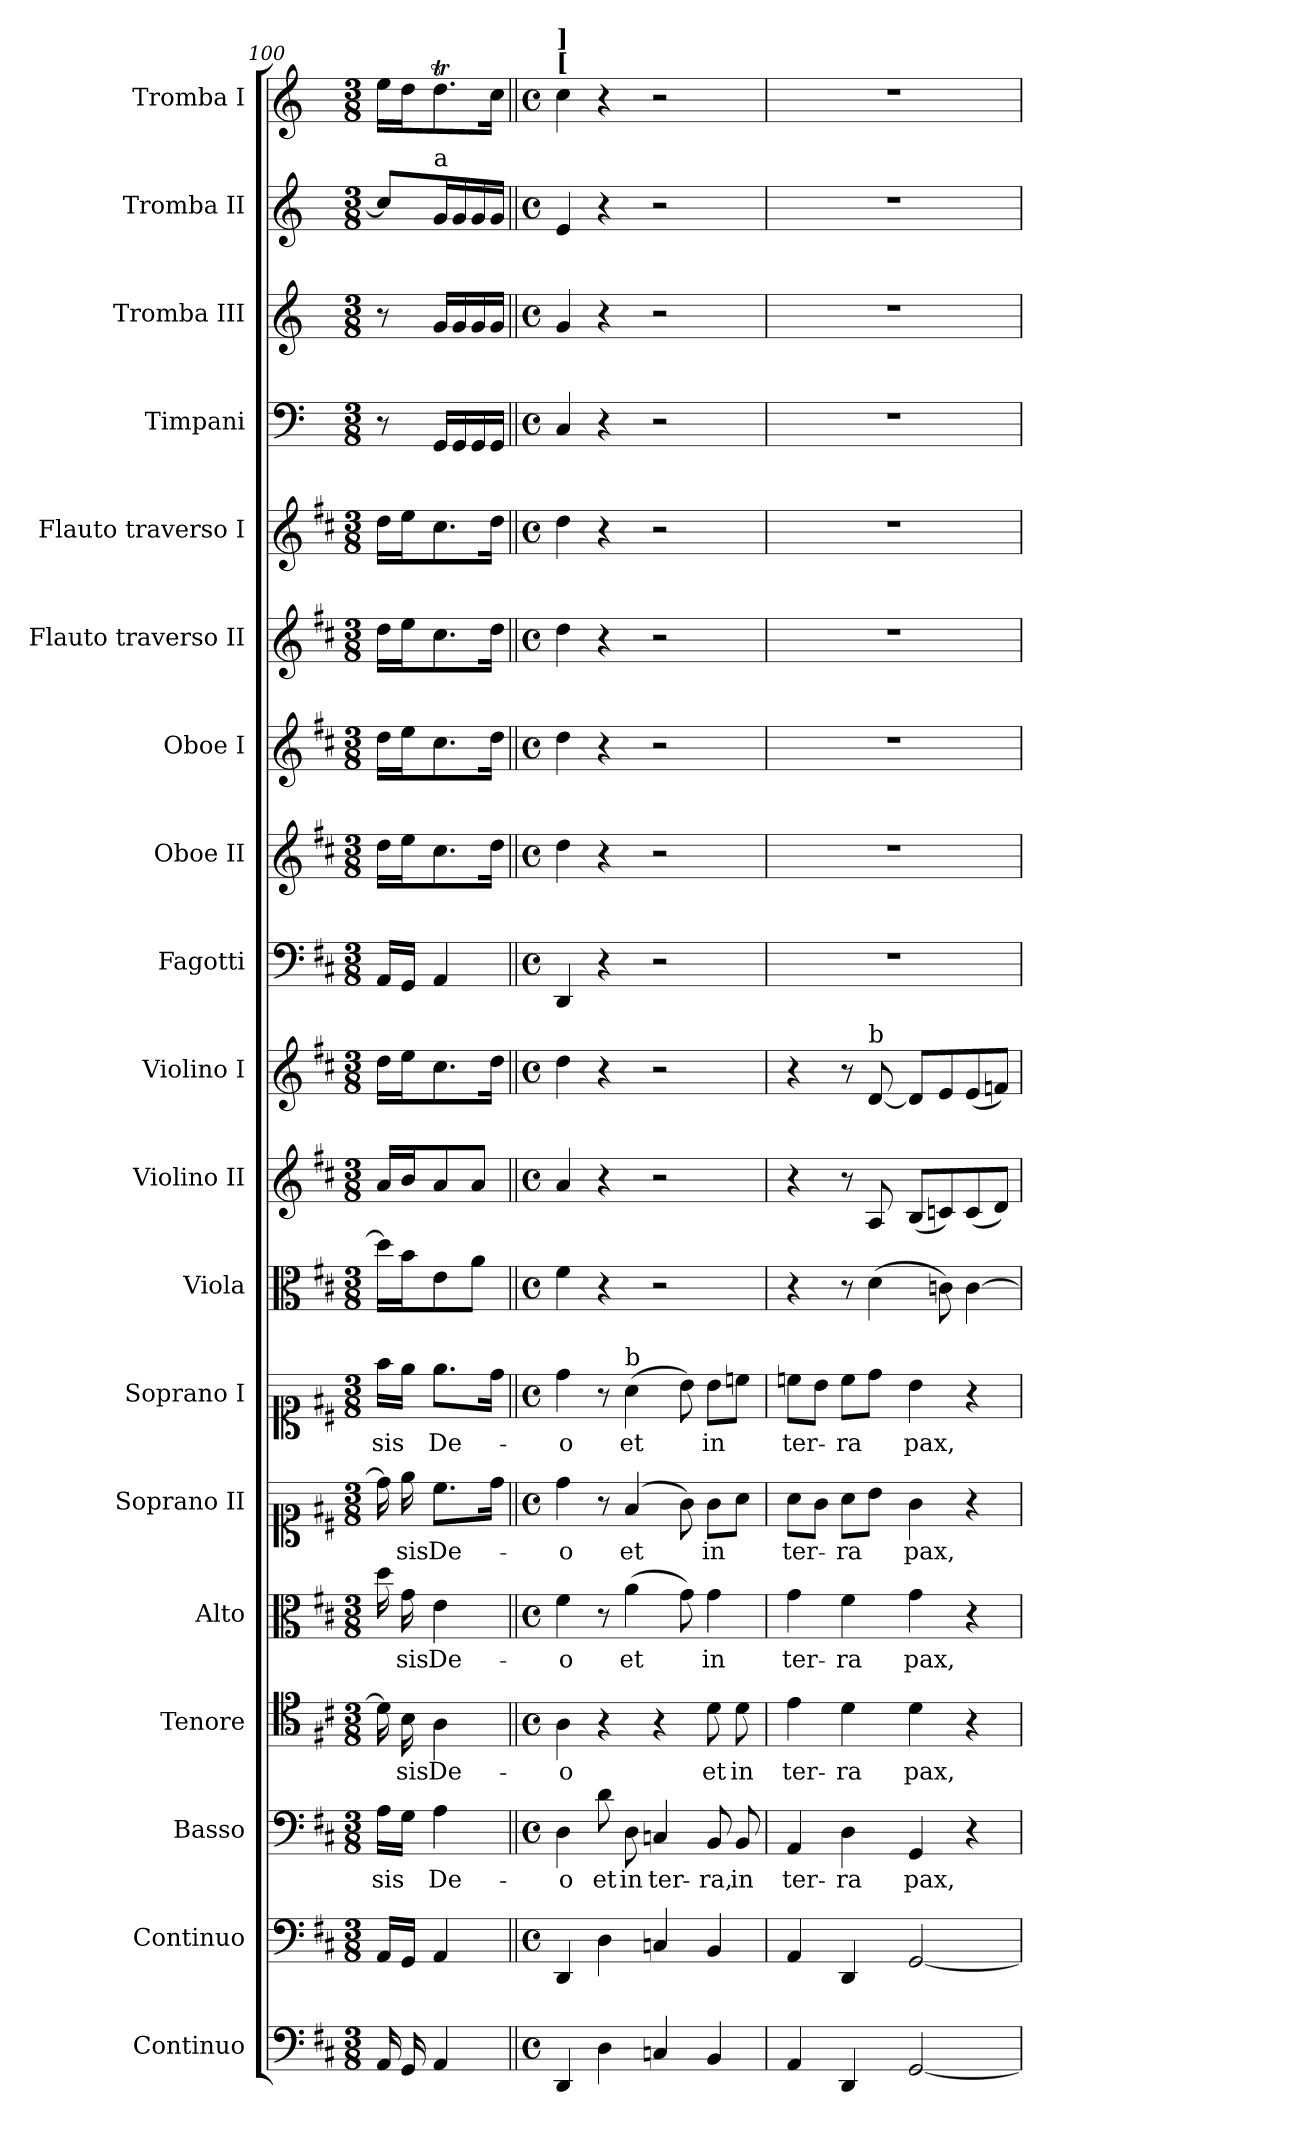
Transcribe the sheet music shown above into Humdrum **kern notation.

**kern	**kern	**kern	**text	**kern	**text	**kern	**text	**kern	**text	**kern	**text	**kern	**kern	**kern	**kern	**kern	**kern	**kern	**kern	**kern	**kern	**kern	**kern
*part19	*part18	*part17	*part17	*part16	*part16	*part15	*part15	*part14	*part14	*part13	*part13	*part12	*part11	*part10	*part9	*part8	*part7	*part6	*part5	*part4	*part3	*part2	*part1
*staff19	*staff18	*staff17	*staff17	*staff16	*staff16	*staff15	*staff15	*staff14	*staff14	*staff13	*staff13	*staff12	*staff11	*staff10	*staff9	*staff8	*staff7	*staff6	*staff5	*staff4	*staff3	*staff2	*staff1
*I"Continuo	*I"Continuo	*I"Basso	*	*I"Tenore	*	*I"Alto	*	*I"Soprano II	*	*I"Soprano I	*	*I"Viola	*I"Violino II	*I"Violino I	*I"Fagotti	*I"Oboe II	*I"Oboe I	*I"Flauto traverso II	*I"Flauto traverso I	*I"Timpani	*I"Tromba III	*I"Tromba II	*I"Tromba I
*I'Cont.	*I'Cont.	*I'B.	*	*I'T.	*	*I'A.	*	*I'S. II	*	*I'S. I	*	*I'Vla.	*I'Vln. II	*I'Vln. I	*I'Fgt.	*I'Ob. II	*I'Ob. I	*I'Fl. trv. II	*I'Fl. trv. I	*I'Timp.	*I'Tr. III	*I'Tr. II	*I'Tr. I
*clefF4	*clefF4	*clefF4	*	*clefC4	*	*clefC3	*	*clefC1	*	*clefC1	*	*clefC3	*clefG2	*clefG2	*clefF4	*clefG2	*clefG2	*clefG2	*clefG2	*clefF4	*clefG2	*clefG2	*clefG2
*	*	*	*	*	*	*	*	*	*	*	*	*	*	*	*	*	*	*	*	*ITrd-1c-2	*ITrd-1c-2	*ITrd-1c-2	*ITrd-1c-2
*k[f#c#]	*k[f#c#]	*k[f#c#]	*	*k[f#c#]	*	*k[f#c#]	*	*k[f#c#]	*	*k[f#c#]	*	*k[f#c#]	*k[f#c#]	*k[f#c#]	*k[f#c#]	*k[f#c#]	*k[f#c#]	*k[f#c#]	*k[f#c#]	*k[f#c#]	*k[f#c#]	*k[f#c#]	*k[f#c#]
*M3/8	*M3/8	*M3/8	*	*M3/8	*	*M3/8	*	*M3/8	*	*M3/8	*	*M3/8	*M3/8	*M3/8	*M3/8	*M3/8	*M3/8	*M3/8	*M3/8	*M3/8	*M3/8	*M3/8	*M3/8
=100	=100	=100	=100	=100	=100	=100	=100	=100	=100	=100	=100	=100	=100	=100	=100	=100	=100	=100	=100	=100	=100	=100	=100
16AA	16AA/LL	16A\LL	sis	16d\]	.	16dd\	.	16dd\]	.	16ff#\LL	-sis	16dd\LL]	16a/LL	16dd\LL	16AA/LL	16dd\LL	16dd\LL	16dd\LL	16dd\LL	8r	8r	8dd/L]	16ff#\LL
16GG	16GG/JJ	16G\JJ	.	16B\	-sis	16g\	-sis	16ee\	-sis	16ee\JJ	.	16b\J	16b/J	16ee\J	16GG/JJ	16ee\J	16ee\J	16ee\J	16ee\J	.	.	.	16ee\J
!	!	!	!	!	!	!	!	!	!	!	!	!	!	!	!	!	!	!	!	!	!	!LO:TX:a:t=a	!
4AA	4AA/	4A\	De-	4A\	De-	4e\	De-	8.cc#\L	De-	8.ee\L	De-	8e\	8a/	8.cc#\	4AA/	8.cc#\	8.cc#\	8.cc#\	8.cc#\	16AA/LL	16a/LL	16a/L	8.eeT\
.	.	.	.	.	.	.	.	.	.	.	.	.	.	.	.	.	.	.	.	16AA/	16a/	16a/	.
.	.	.	.	.	.	.	.	.	.	.	.	8a\J	8a/J	.	.	.	.	.	.	16AA/	16a/	16a/	.
.	.	.	.	.	.	.	.	16dd\Jk	.	16dd\Jk	.	.	.	16dd\Jk	.	16dd\Jk	16dd\Jk	16dd\Jk	16dd\Jk	16AA/JJ	16a/JJ	16a/JJ	16dd\Jk
=101||	=101||	=101||	=101||	=101||	=101||	=101||	=101||	=101||	=101||	=101||	=101||	=101||	=101||	=101||	=101||	=101||	=101||	=101||	=101||	=101||	=101||	=101||	=101||
*M4/4	*M4/4	*M4/4	*	*M4/4	*	*M4/4	*	*M4/4	*	*M4/4	*	*M4/4	*M4/4	*M4/4	*M4/4	*M4/4	*M4/4	*M4/4	*M4/4	*M4/4	*M4/4	*M4/4	*M4/4
*met(c)	*met(c)	*met(c)	*	*met(c)	*	*met(c)	*	*met(c)	*	*met(c)	*	*met(c)	*met(c)	*met(c)	*met(c)	*met(c)	*met(c)	*met(c)	*met(c)	*met(c)	*met(c)	*met(c)	*met(c)
*	*	*	*	*	*	*	*	*	*	*	*	*	*	*	*	*	*	*	*	*	*	*	*MM94
!	!	!	!	!	!	!	!	!	!	!	!	!	!	!	!	!	!	!	!	!	!	!	!LO:TX:a:B:t=[
!	!	!	!	!	!	!	!	!	!	!	!	!	!	!	!	!	!	!	!	!	!	!	!LO:TX:a:B:t=]
4DD	4DD/	4D\	-o	4A\	-o	4f#\	-o	4dd\	-o	4dd\	-o	4f#\	4a/	4dd\	4DD/	4dd\	4dd\	4dd\	4dd\	4D/	4a/	4f#/	4dd\
4D	4D\	8d\	et	4r	.	8r	.	8r	.	8r	.	4r	4r	4r	4r	4r	4r	4r	4r	4r	4r	4r	4r
!	!	!	!	!	!	!	!	!	!	!LO:TX:a:t=b	!	!	!	!	!	!	!	!	!	!	!	!	!
.	.	8D\	in	.	.	(4a\	et	(4f#/	et	(4a\	et	.	.	.	.	.	.	.	.	.	.	.	.
4Cn	4Cn/	4Cn/	ter-	4r	.	.	.	.	.	.	.	2r	2r	2r	2r	2r	2r	2r	2r	2r	2r	2r	2r
.	.	.	.	.	.	8g\)	.	8g\)	.	8b\)	.	.	.	.	.	.	.	.	.	.	.	.	.
4BB	4BB/	8BB/	-ra,	8d\	et	4g\	in	8g\L	in	8b\L	in	.	.	.	.	.	.	.	.	.	.	.	.
.	.	8BB/	in	8d\	in	.	.	8a\J	.	8ccn\J	.	.	.	.	.	.	.	.	.	.	.	.	.
=102	=102	=102	=102	=102	=102	=102	=102	=102	=102	=102	=102	=102	=102	=102	=102	=102	=102	=102	=102	=102	=102	=102	=102
4AA	4AA/	4AA/	ter-	4e\	ter-	4g\	ter-	8a\L	ter-	8ccn\L	ter-	4r	4r	4r	1r	1r	1r	1r	1r	1r	1r	1r	1r
.	.	.	.	.	.	.	.	8g\J	.	8b\J	.	.	.	.	.	.	.	.	.	.	.	.	.
4DD	4DD/	4D\	-ra	4d\	-ra	4f#\	-ra	8a\L	-ra	8cc\L	-ra	8r	8r	8r	.	.	.	.	.	.	.	.	.
!	!	!	!	!	!	!	!	!	!	!	!	!	!	!LO:TX:a:t=b	!	!	!	!	!	!	!	!	!
.	.	.	.	.	.	.	.	8b\J	.	8dd\J	.	(4d\	8A/	[8d/	.	.	.	.	.	.	.	.	.
[2GG	[2GG/	4GG/	pax,	4d\	pax,	4g\	pax,	4g\	pax,	4b\	pax,	.	(8B/L	8d/L]	.	.	.	.	.	.	.	.	.
.	.	.	.	.	.	.	.	.	.	.	.	8cn\)	8cn/)	8e/	.	.	.	.	.	.	.	.	.
.	.	4r	.	4r	.	4r	.	4r	.	4r	.	[4c\	(8c/	(8e/	.	.	.	.	.	.	.	.	.
.	.	.	.	.	.	.	.	.	.	.	.	.	8d/J)	8fn/J)	.	.	.	.	.	.	.	.	.
=	=	=	=	=	=	=	=	=	=	=	=	=	=	=	=	=	=	=	=	=	=	=	=
*-	*-	*-	*-	*-	*-	*-	*-	*-	*-	*-	*-	*-	*-	*-	*-	*-	*-	*-	*-	*-	*-	*-	*-
